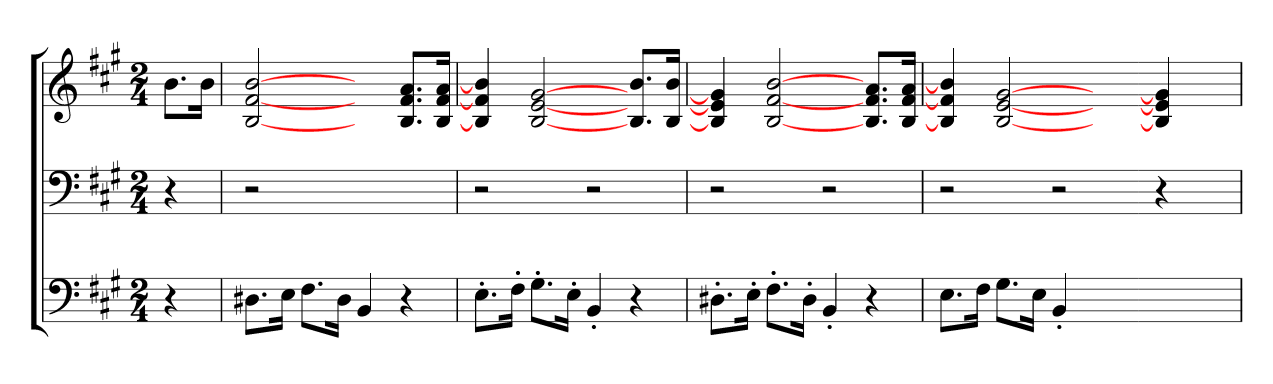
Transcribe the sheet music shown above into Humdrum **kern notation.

**kern	**kern	**kern
*part3	*part2	*part1
*staff3	*staff2	*staff1
*clefF4	*clefF4	*clefG2
*k[f#c#g#]	*k[f#c#g#]	*k[f#c#g#]
*A:	*A:	*A:
*M2/4	*M2/4	*M2/4
=	=	=
4r	4r	8.bL
.	.	16bJk
=502	=502	=502
8.D#XL	2r	[2B [2f# [2b
16EJk	.	.
8.F#L	.	.
16D#Jk	.	.
4BB	2ryy	4ryy
4r	.	8.B 8.f# 8.aL
.	.	16B 16f# 16aJk
=503	=503	=503
8.E'L	2r	4B] 4f#] 4b]
16F#'Jk	.	.
8.G#'L	.	[2B [2e [2g#
16E'Jk	.	.
4BB'	2r	.
4r	.	8.B 8.bL
.	.	16B 16bJk
=504	=504	=504
8.D#X'L	2r	4B] 4e] 4g#]
16E'Jk	.	.
8.F#'L	.	[2B [2f# [2b
16D#'Jk	.	.
4BB'	2r	.
4r	.	8.B 8.f# 8.aL
.	.	16B 16f# 16aJk
=505	=505	=505
8.EL	2r	4B] 4f#] 4b]
16F#Jk	.	.
8.G#L	.	[2B [2e [2g#
16EJk	.	.
4BB'	2r	.
4ryy	.	4ryy
=506-	=506-	=506-
2ryy	4r	4B] 4e] 4g#]
.	4ryy	4ryy
=	=	=
*-	*-	*-
